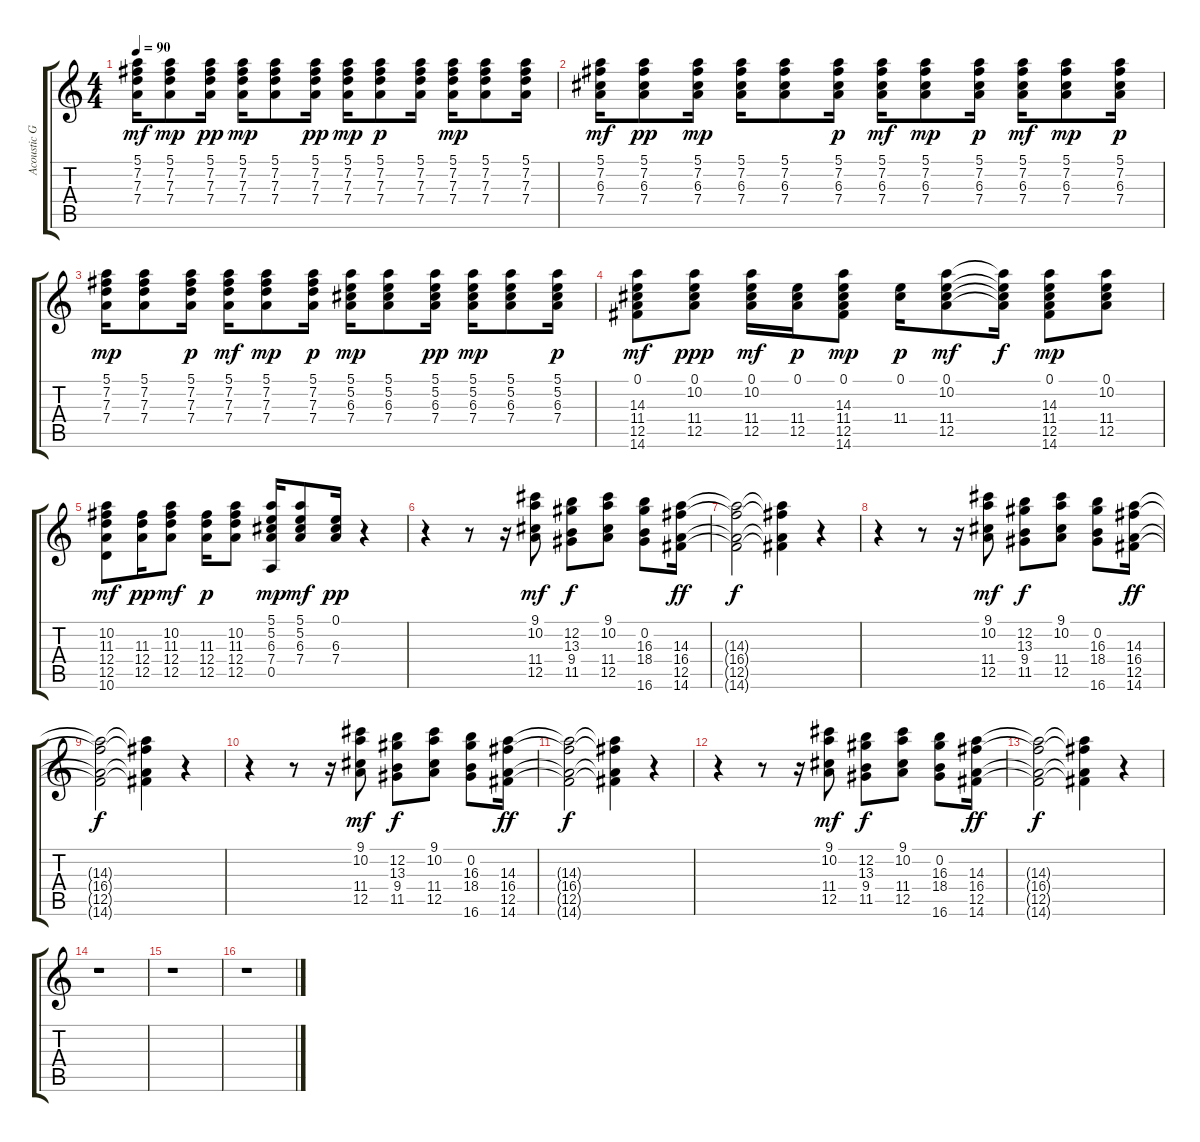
\track ("Acoustic Guitar 3" "Acoustic G") {instrument acousticguitarsteel}
\staff {score tabs}
\tuning (E4 B3 G3 D3 A2 E2) {hide}
\ts (4 4)
\tempo 90
\clef g2
\ks c
(5.1 7.2 7.3 7.4).16{dy mf} (5.1 7.2 7.3 7.4).8{dy mp} (5.1 7.2 7.3 7.4).16{dy pp} (5.1 7.2 7.3 7.4).16{dy mp} (5.1 7.2 7.3 7.4).8 (5.1 7.2 7.3 7.4).16{dy pp} (5.1 7.2 7.3 7.4).16{dy mp} (5.1 7.2 7.3 7.4).8{dy p} (5.1 7.2 7.3 7.4).16 (5.1 7.2 7.3 7.4).16{dy mp} (5.1 7.2 7.3 7.4).8 (5.1 7.2 7.3 7.4).16 |
(5.1 7.2 6.3 7.4).16{dy mf} (5.1 7.2 6.3 7.4).8{dy pp} (5.1 7.2 6.3 7.4).16{dy mp} (5.1 7.2 6.3 7.4).16 (5.1 7.2 6.3 7.4).8 (5.1 7.2 6.3 7.4).16{dy p} (5.1 7.2 6.3 7.4).16{dy mf} (5.1 7.2 6.3 7.4).8{dy mp} (5.1 7.2 6.3 7.4).16{dy p} (5.1 7.2 6.3 7.4).16{dy mf} (5.1 7.2 6.3 7.4).8{dy mp} (5.1 7.2 6.3 7.4).16{dy p} |
(5.1 7.2 7.3 7.4).16{dy mp} (5.1 7.2 7.3 7.4).8 (5.1 7.2 7.3 7.4).16{dy p} (5.1 7.2 7.3 7.4).16{dy mf} (5.1 7.2 7.3 7.4).8{dy mp} (5.1 7.2 7.3 7.4).16{dy p} (5.1 5.2 6.3 7.4).16{dy mp} (5.1 5.2 6.3 7.4).8 (5.1 5.2 6.3 7.4).16{dy pp} (5.1 5.2 6.3 7.4).16{dy mp} (5.1 5.2 6.3 7.4).8 (5.1 5.2 6.3 7.4).16{dy p} |
(0.1 14.3 11.4 12.5 14.6).8{dy mf} (0.1 10.2 11.4 12.5).8{dy ppp} (0.1 10.2 11.4 12.5).16{dy mf} (0.1 11.4 12.5).16{dy p} (0.1 14.3 11.4 12.5 14.6).8{dy mp} (0.1 11.4).16{dy p} (0.1 10.2 11.4 12.5).8{dy mf} (0.1{t} 10.2{t} 11.4{t} 12.5{t}).16{dy f} (0.1 14.3 11.4 12.5 14.6).8{dy mp} (0.1 10.2 11.4 12.5).8 |
(10.2 11.3 12.4 12.5 10.6).8{dy mf} (11.3 12.4 12.5).16{dy pp} (10.2 11.3 12.4 12.5).8{dy mf} (11.3 12.4 12.5).16{dy p} (10.2 11.3 12.4 12.5).8 (5.1 5.2 6.3 7.4 0.5).16{dy mp} (5.1 5.2 6.3 7.4).8{dy mf} (0.1 6.3 7.4).16{dy pp} r.4 |
r.4 r.8 r.16 (9.1 10.2 11.4 12.5).8{dy mf} (12.2 13.3 9.4 11.5).8{dy f} (9.1 10.2 11.4 12.5).8 (0.2 16.3 18.4 16.6).8 (14.3 16.4 12.5 14.6).16{dy ff} |
(14.3{t} 16.4{t} 12.5{t} 14.6{t}).2{dy f} (14.3{t} 16.4{t} 12.5{t} 14.6{t}).4 r.4 |
r.4 r.8 r.16 (9.1 10.2 11.4 12.5).8{dy mf} (12.2 13.3 9.4 11.5).8{dy f} (9.1 10.2 11.4 12.5).8 (0.2 16.3 18.4 16.6).8 (14.3 16.4 12.5 14.6).16{dy ff} |
(14.3{t} 16.4{t} 12.5{t} 14.6{t}).2{dy f} (14.3{t} 16.4{t} 12.5{t} 14.6{t}).4 r.4 |
r.4 r.8 r.16 (9.1 10.2 11.4 12.5).8{dy mf} (12.2 13.3 9.4 11.5).8{dy f} (9.1 10.2 11.4 12.5).8 (0.2 16.3 18.4 16.6).8 (14.3 16.4 12.5 14.6).16{dy ff} |
(14.3{t} 16.4{t} 12.5{t} 14.6{t}).2{dy f} (14.3{t} 16.4{t} 12.5{t} 14.6{t}).4 r.4 |
r.4 r.8 r.16 (9.1 10.2 11.4 12.5).8{dy mf} (12.2 13.3 9.4 11.5).8{dy f} (9.1 10.2 11.4 12.5).8 (0.2 16.3 18.4 16.6).8 (14.3 16.4 12.5 14.6).16{dy ff} |
(14.3{t} 16.4{t} 12.5{t} 14.6{t}).2{dy f} (14.3{t} 16.4{t} 12.5{t} 14.6{t}).4 r.4 |
r.1 |
r.1 |
r.1
